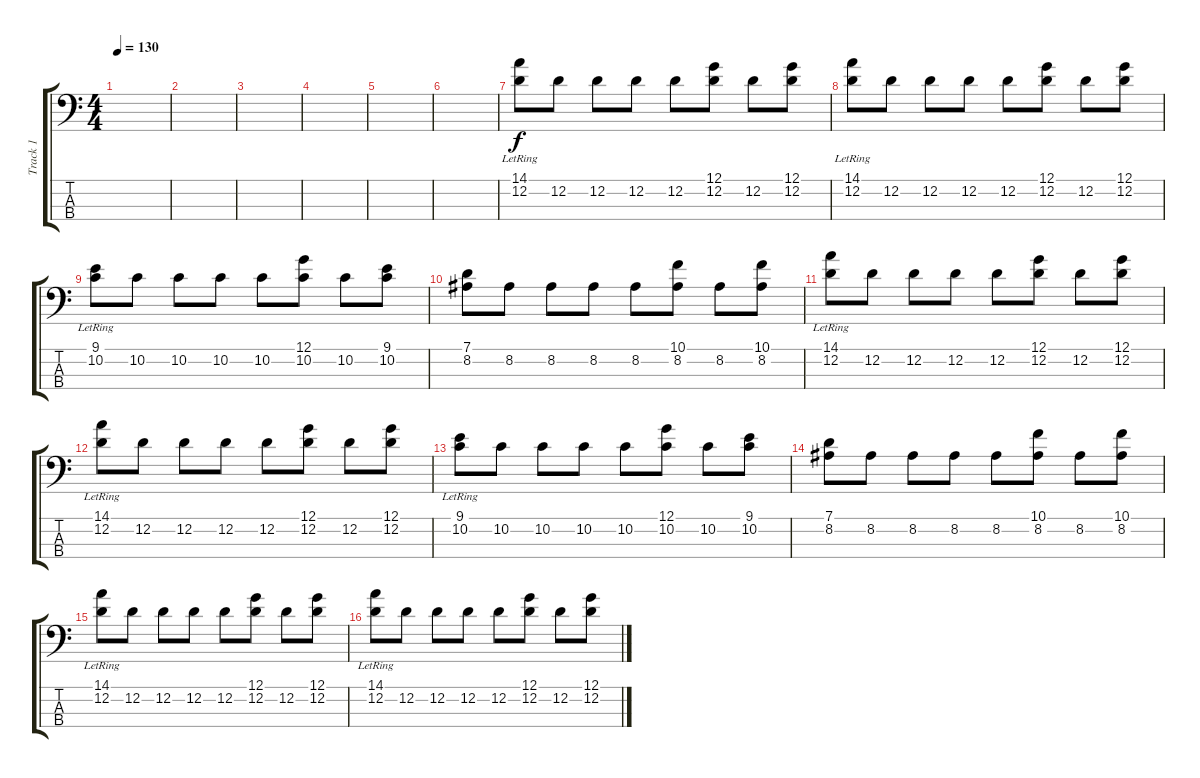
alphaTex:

\track ("Track 1" "Track 1") {instrument electricbassfinger}
\staff {score tabs}
\tuning (G2 D2 A1 E1) {hide}
\ts (4 4)
\tempo 130
\clef f4
\ks c
|
|
|
|
|
|
(14.1{lr} 12.2{lr}).8 12.2.8 12.2.8 12.2.8 12.2.8 (12.1 12.2).8 12.2.8 (12.1 12.2).8 |
(14.1{lr} 12.2{lr}).8 12.2.8 12.2.8 12.2.8 12.2.8 (12.1 12.2).8 12.2.8 (12.1 12.2).8 |
(9.1{lr} 10.2{lr}).8 10.2.8 10.2.8 10.2.8 10.2.8 (12.1 10.2).8 10.2.8 (9.1 10.2).8 |
(7.1 8.2).8 8.2.8 8.2.8 8.2.8 8.2.8 (10.1 8.2).8 8.2.8 (10.1 8.2).8 |
(14.1{lr} 12.2{lr}).8 12.2.8 12.2.8 12.2.8 12.2.8 (12.1 12.2).8 12.2.8 (12.1 12.2).8 |
(14.1{lr} 12.2{lr}).8 12.2.8 12.2.8 12.2.8 12.2.8 (12.1 12.2).8 12.2.8 (12.1 12.2).8 |
(9.1{lr} 10.2{lr}).8 10.2.8 10.2.8 10.2.8 10.2.8 (12.1 10.2).8 10.2.8 (9.1 10.2).8 |
(7.1 8.2).8 8.2.8 8.2.8 8.2.8 8.2.8 (10.1 8.2).8 8.2.8 (10.1 8.2).8 |
(14.1{lr} 12.2{lr}).8 12.2.8 12.2.8 12.2.8 12.2.8 (12.1 12.2).8 12.2.8 (12.1 12.2).8 |
(14.1{lr} 12.2{lr}).8 12.2.8 12.2.8 12.2.8 12.2.8 (12.1 12.2).8 12.2.8 (12.1 12.2).8
